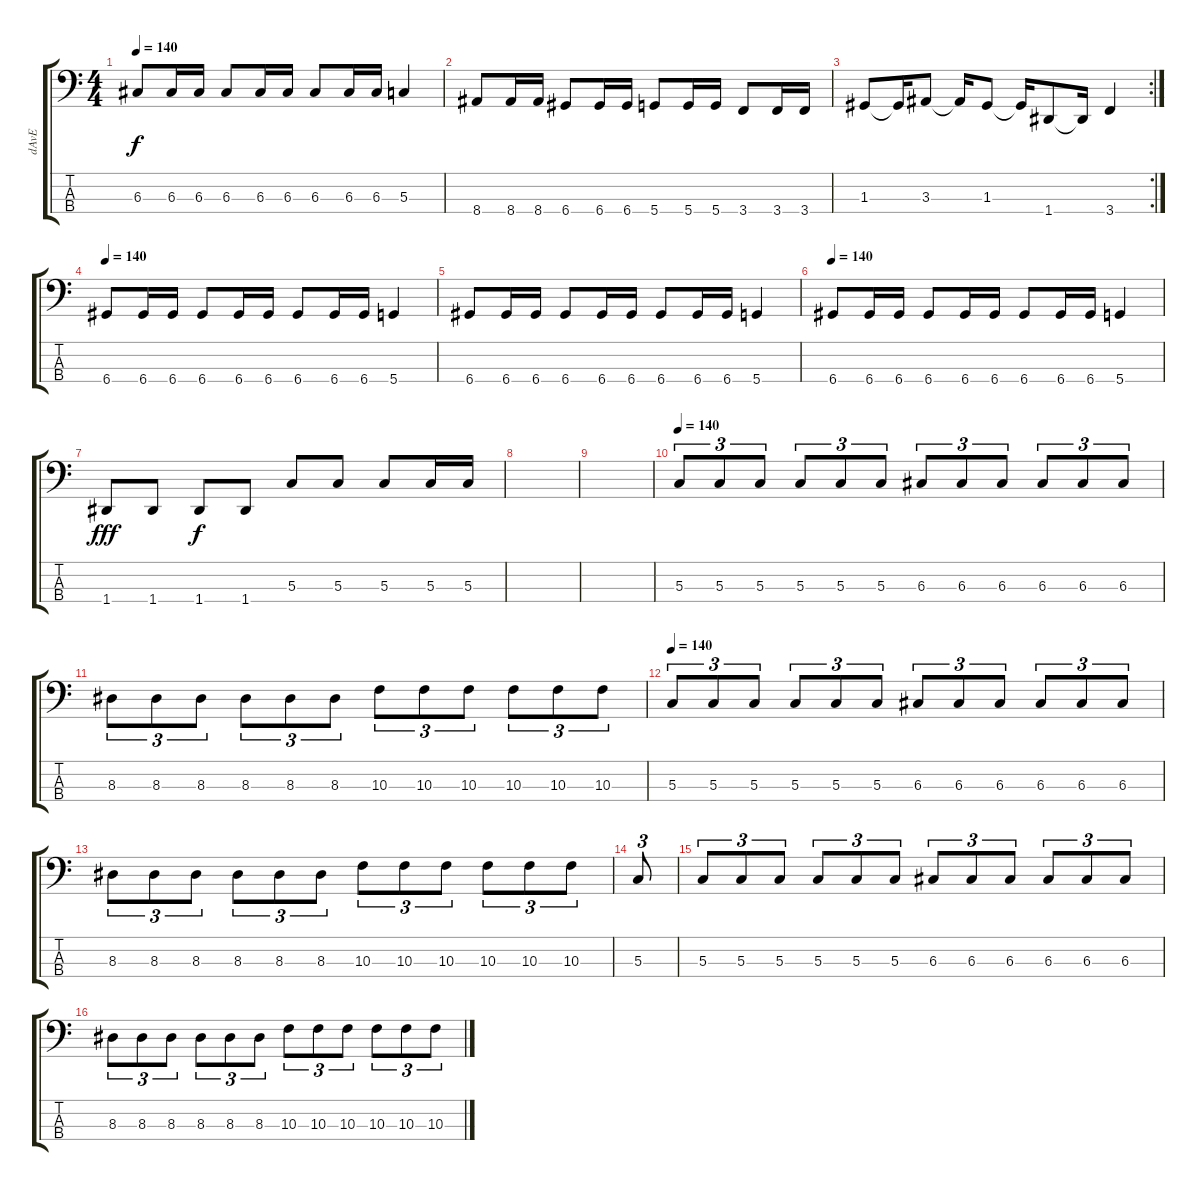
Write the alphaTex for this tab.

\track ("dAvE" "dAvE") {instrument electricbassfinger}
\staff {score tabs}
\tuning (F2 C2 G1 D1) {hide}
\ts (4 4)
\tempo 140
\clef f4
\ks c
6.3.8{dy f} 6.3.16 6.3.16 6.3.8 6.3.16 6.3.16 6.3.8 6.3.16 6.3.16 5.3.4 |
8.4.8 8.4.16 8.4.16 6.4.8 6.4.16 6.4.16 5.4.8 5.4.16 5.4.16 3.4.8 3.4.16 3.4.16 |
\rc 2
1.3.8 1.3{t}.16 3.3.8 3.3{t}.16 1.3.8 1.3{t}.16 1.4.8 1.4{t}.16 3.4.4 |
\tempo 140
6.4.8 6.4.16 6.4.16 6.4.8 6.4.16 6.4.16 6.4.8 6.4.16 6.4.16 5.4.4 |
6.4.8 6.4.16 6.4.16 6.4.8 6.4.16 6.4.16 6.4.8 6.4.16 6.4.16 5.4.4 |
\tempo 140
6.4.8 6.4.16 6.4.16 6.4.8 6.4.16 6.4.16 6.4.8 6.4.16 6.4.16 5.4.4 |
1.4.8{dy fff} 1.4.8 1.4.8{dy f} 1.4.8 5.3.8 5.3.8 5.3.8 5.3.16 5.3.16 |
|
|
\tempo 140
5.3.8{tu (3 2)} 5.3.8{tu (3 2)} 5.3.8{tu (3 2)} 5.3.8{tu (3 2)} 5.3.8{tu (3 2)} 5.3.8{tu (3 2)} 6.3.8{tu (3 2)} 6.3.8{tu (3 2)} 6.3.8{tu (3 2)} 6.3.8{tu (3 2)} 6.3.8{tu (3 2)} 6.3.8{tu (3 2)} |
8.3.8{tu (3 2)} 8.3.8{tu (3 2)} 8.3.8{tu (3 2)} 8.3.8{tu (3 2)} 8.3.8{tu (3 2)} 8.3.8{tu (3 2)} 10.3.8{tu (3 2)} 10.3.8{tu (3 2)} 10.3.8{tu (3 2)} 10.3.8{tu (3 2)} 10.3.8{tu (3 2)} 10.3.8{tu (3 2)} |
\tempo 140
5.3.8{tu (3 2)} 5.3.8{tu (3 2)} 5.3.8{tu (3 2)} 5.3.8{tu (3 2)} 5.3.8{tu (3 2)} 5.3.8{tu (3 2)} 6.3.8{tu (3 2)} 6.3.8{tu (3 2)} 6.3.8{tu (3 2)} 6.3.8{tu (3 2)} 6.3.8{tu (3 2)} 6.3.8{tu (3 2)} |
8.3.8{tu (3 2)} 8.3.8{tu (3 2)} 8.3.8{tu (3 2)} 8.3.8{tu (3 2)} 8.3.8{tu (3 2)} 8.3.8{tu (3 2)} 10.3.8{tu (3 2)} 10.3.8{tu (3 2)} 10.3.8{tu (3 2)} 10.3.8{tu (3 2)} 10.3.8{tu (3 2)} 10.3.8{tu (3 2)} |
5.3.8{tu (3 2)} |
5.3.8{tu (3 2)} 5.3.8{tu (3 2)} 5.3.8{tu (3 2)} 5.3.8{tu (3 2)} 5.3.8{tu (3 2)} 5.3.8{tu (3 2)} 6.3.8{tu (3 2)} 6.3.8{tu (3 2)} 6.3.8{tu (3 2)} 6.3.8{tu (3 2)} 6.3.8{tu (3 2)} 6.3.8{tu (3 2)} |
8.3.8{tu (3 2)} 8.3.8{tu (3 2)} 8.3.8{tu (3 2)} 8.3.8{tu (3 2)} 8.3.8{tu (3 2)} 8.3.8{tu (3 2)} 10.3.8{tu (3 2)} 10.3.8{tu (3 2)} 10.3.8{tu (3 2)} 10.3.8{tu (3 2)} 10.3.8{tu (3 2)} 10.3.8{tu (3 2)}
